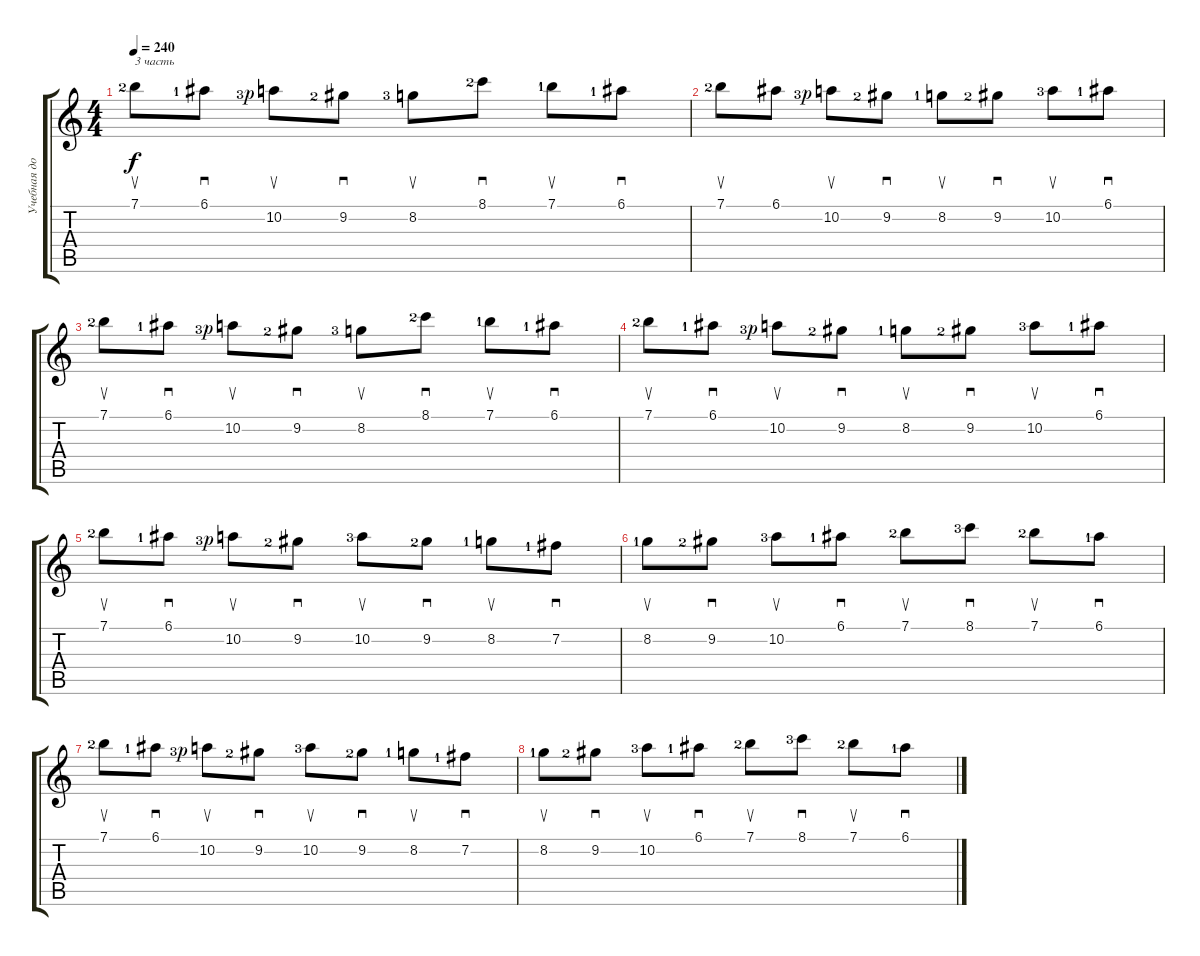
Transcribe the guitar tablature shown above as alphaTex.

\track ("Учебная дорожка" "Учебная до") {instrument distortionguitar}
\staff {score tabs}
\tuning (E4 B3 G3 D3 A2 E2) {hide}
\ts (4 4)
\tempo 240
\clef g2
\ks c
7.1{lf 3}.8{su txt "3 часть" dy f} 6.1{lf 2}.8{sd} 10.2{lf 4 rf 1}.8{su} 9.2{lf 3}.8{sd} 8.2{lf 4}.8{su} 8.1{lf 3}.8{sd} 7.1{lf 2}.8{su} 6.1{lf 2}.8{sd} |
7.1{lf 3}.8{su} 6.1.8 10.2{lf 4 rf 1}.8{su} 9.2{lf 3}.8{sd} 8.2{lf 2}.8{su} 9.2{lf 3}.8{sd} 10.2{lf 4}.8{su} 6.1{lf 2}.8{sd} |
7.1{lf 3}.8{su} 6.1{lf 2}.8{sd} 10.2{lf 4 rf 1}.8{su} 9.2{lf 3}.8{sd} 8.2{lf 4}.8{su} 8.1{lf 3}.8{sd} 7.1{lf 2}.8{su} 6.1{lf 2}.8{sd} |
7.1{lf 3}.8{su} 6.1{lf 2}.8{sd} 10.2{lf 4 rf 1}.8{su} 9.2{lf 3}.8{sd} 8.2{lf 2}.8{su} 9.2{lf 3}.8{sd} 10.2{lf 4}.8{su} 6.1{lf 2}.8{sd} |
7.1{lf 3}.8{su} 6.1{lf 2}.8{sd} 10.2{lf 4 rf 1}.8{su} 9.2{lf 3}.8{sd} 10.2{lf 4}.8{su} 9.2{lf 3}.8{sd} 8.2{lf 2}.8{su} 7.2{lf 2}.8{sd} |
8.2{lf 2}.8{su} 9.2{lf 3}.8{sd} 10.2{lf 4}.8{su} 6.1{lf 2}.8{sd} 7.1{lf 3}.8{su} 8.1{lf 4}.8{sd} 7.1{lf 3}.8{su} 6.1{lf 2}.8{sd} |
7.1{lf 3}.8{su} 6.1{lf 2}.8{sd} 10.2{lf 4 rf 1}.8{su} 9.2{lf 3}.8{sd} 10.2{lf 4}.8{su} 9.2{lf 3}.8{sd} 8.2{lf 2}.8{su} 7.2{lf 2}.8{sd} |
8.2{lf 2}.8{su} 9.2{lf 3}.8{sd} 10.2{lf 4}.8{su} 6.1{lf 2}.8{sd} 7.1{lf 3}.8{su} 8.1{lf 4}.8{sd} 7.1{lf 3}.8{su} 6.1{lf 2}.8{sd}
